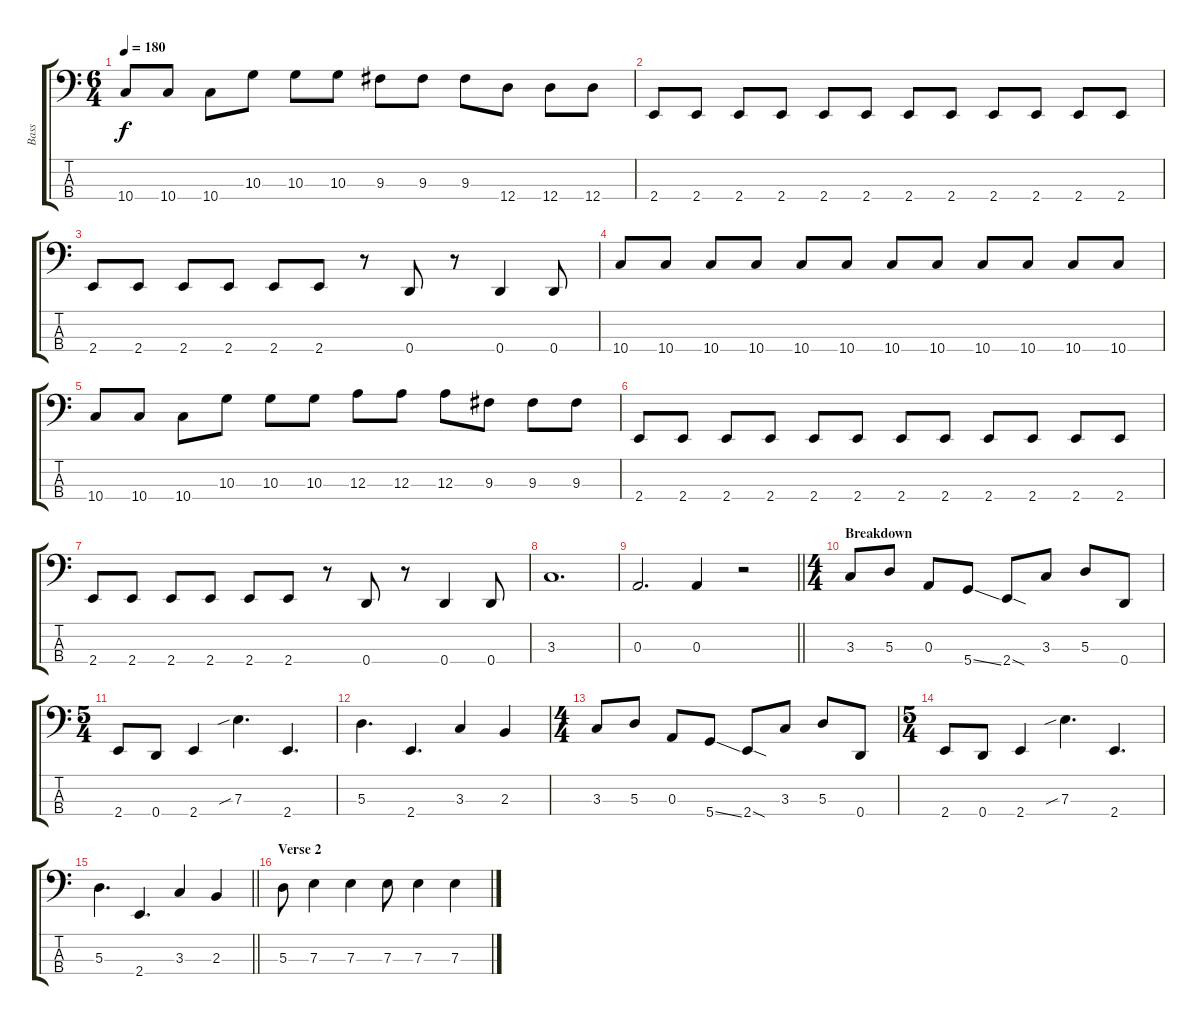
\track ("Bass" "Bass") {instrument electricbassfinger}
\staff {score tabs}
\tuning (G2 D2 A1 D1) {hide}
\ts (6 4)
\tempo 180
\clef f4
\ks c
10.4.8{dy f} 10.4.8 10.4.8 10.3.8 10.3.8 10.3.8 9.3.8 9.3.8 9.3.8 12.4.8 12.4.8 12.4.8 |
2.4.8 2.4.8 2.4.8 2.4.8 2.4.8 2.4.8 2.4.8 2.4.8 2.4.8 2.4.8 2.4.8 2.4.8 |
2.4.8 2.4.8 2.4.8 2.4.8 2.4.8 2.4.8 r.8 0.4.8 r.8 0.4.4 0.4.8 |
10.4.8 10.4.8 10.4.8 10.4.8 10.4.8 10.4.8 10.4.8 10.4.8 10.4.8 10.4.8 10.4.8 10.4.8 |
10.4.8 10.4.8 10.4.8 10.3.8 10.3.8 10.3.8 12.3.8 12.3.8 12.3.8 9.3.8 9.3.8 9.3.8 |
2.4.8 2.4.8 2.4.8 2.4.8 2.4.8 2.4.8 2.4.8 2.4.8 2.4.8 2.4.8 2.4.8 2.4.8 |
2.4.8 2.4.8 2.4.8 2.4.8 2.4.8 2.4.8 r.8 0.4.8 r.8 0.4.4 0.4.8 |
3.3.1{d} |
\barLineRight lightlight
0.3.2{d} 0.3.4 r.2 |
\ts (4 4)
\section ("" "Breakdown")
3.3.8 5.3.8 0.3.8 5.4{ss}.8 2.4{sod}.8 3.3.8 5.3.8 0.4.8 |
\ts (5 4)
2.4.8 0.4.8 2.4.4 7.3{sib}.4{d} 2.4.4{d} |
5.3.4{d} 2.4.4{d} 3.3.4 2.3.4 |
\ts (4 4)
3.3.8 5.3.8 0.3.8 5.4{ss}.8 2.4{sod}.8 3.3.8 5.3.8 0.4.8 |
\ts (5 4)
2.4.8 0.4.8 2.4.4 7.3{sib}.4{d} 2.4.4{d} |
\barLineRight lightlight
5.3.4{d} 2.4.4{d} 3.3.4 2.3.4 |
\section ("" "Verse 2")
5.3.8 7.3.4 7.3.4 7.3.8 7.3.4 7.3.4
